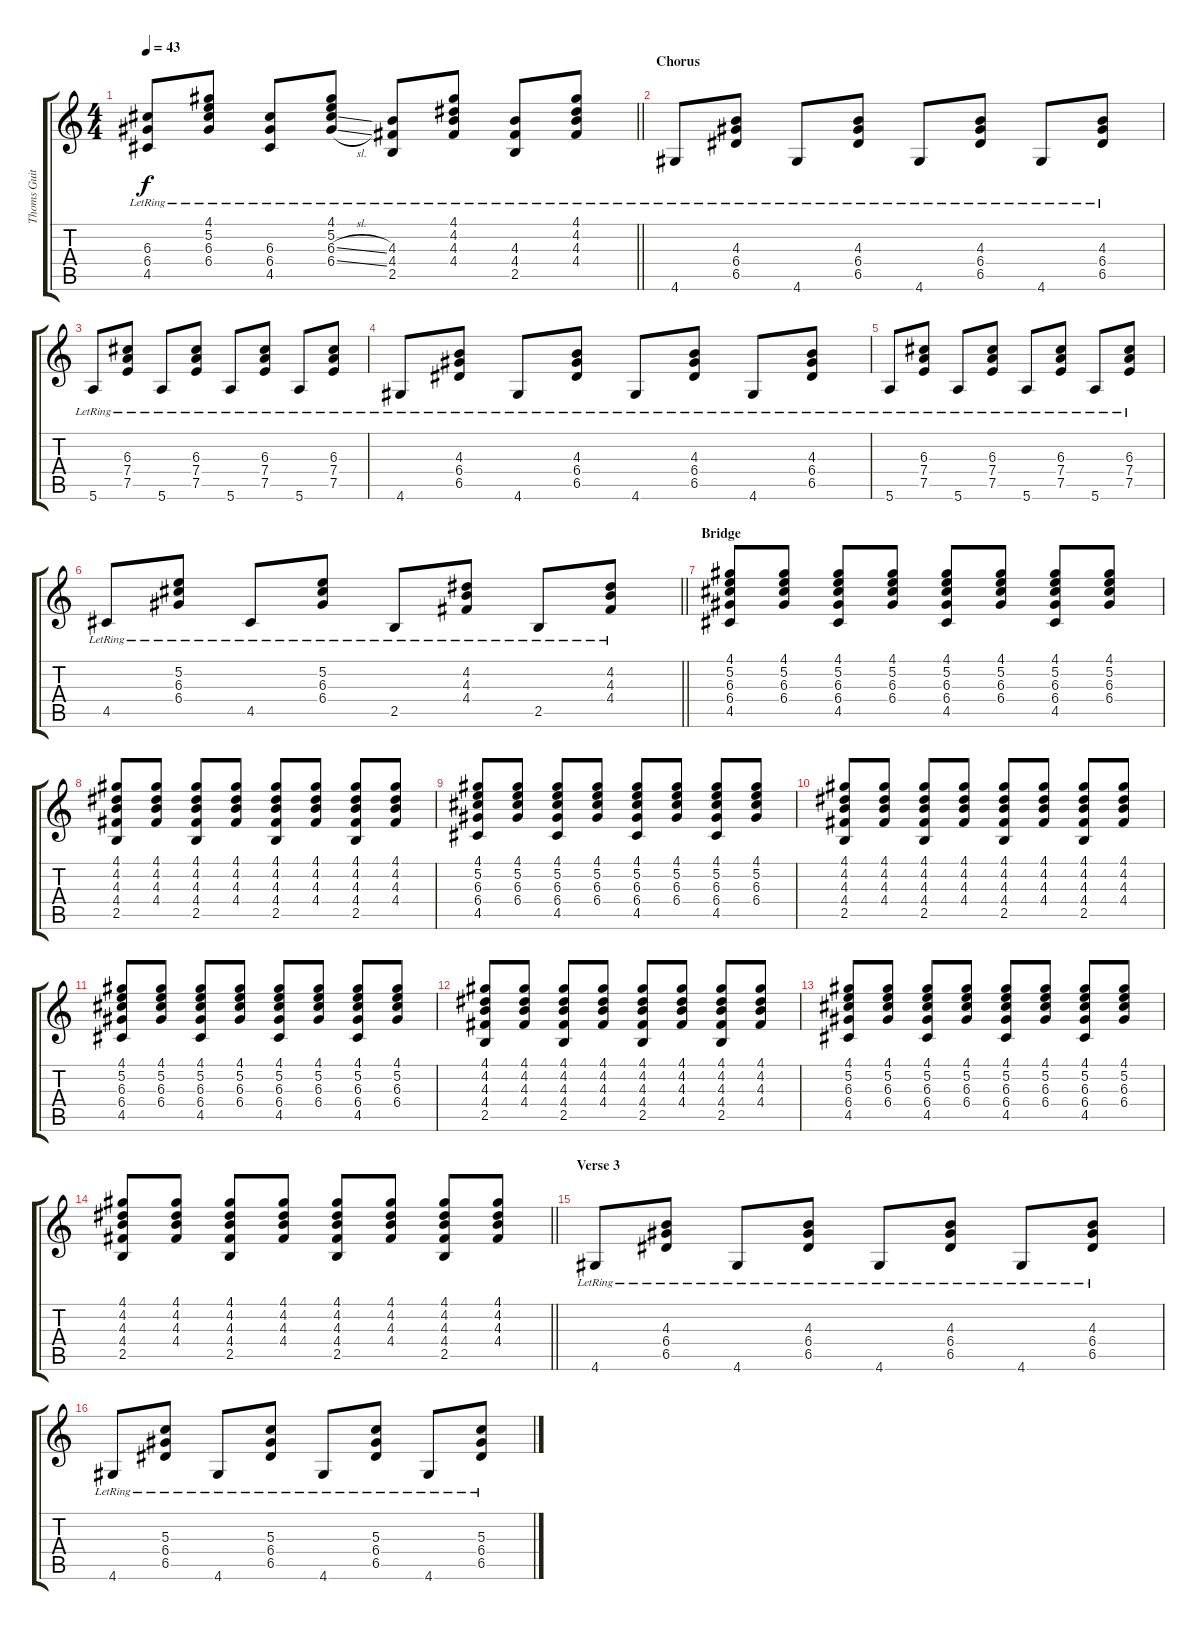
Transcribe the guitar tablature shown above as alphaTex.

\track ("Thoms Guitar" "Thoms Guit") {instrument acousticguitarsteel}
\staff {score tabs}
\tuning (E4 B3 G3 D3 A2 E2) {hide}
\ts (4 4)
\tempo 43
\clef g2
\barLineRight lightlight
\ks c
(6.3{lr} 6.4{lr} 4.5{lr}).8{dy f} (4.1{lr} 5.2{lr} 6.3{lr} 6.4{lr}).8 (6.3{lr} 6.4{lr} 4.5{lr}).8 (4.1{lr} 5.2{lr} 6.3{sl lr} 6.4{sl lr}).8 (4.3{lr} 4.4{lr} 2.5{lr}).8 (4.1{lr} 4.2{lr} 4.3{lr} 4.4{lr}).8 (4.3{lr} 4.4{lr} 2.5{lr}).8 (4.1{lr} 4.2{lr} 4.3{lr} 4.4{lr}).8 |
\section ("" "Chorus")
4.6{lr}.8 (4.3{lr} 6.4{lr} 6.5{lr}).8 4.6{lr}.8 (4.3{lr} 6.4{lr} 6.5{lr}).8 4.6{lr}.8 (4.3{lr} 6.4{lr} 6.5{lr}).8 4.6{lr}.8 (4.3{lr} 6.4{lr} 6.5{lr}).8 |
5.6{lr}.8 (6.3{lr} 7.4{lr} 7.5{lr}).8 5.6{lr}.8 (6.3{lr} 7.4{lr} 7.5{lr}).8 5.6{lr}.8 (6.3{lr} 7.4{lr} 7.5{lr}).8 5.6{lr}.8 (6.3{lr} 7.4{lr} 7.5{lr}).8 |
4.6{lr}.8 (4.3{lr} 6.4{lr} 6.5{lr}).8 4.6{lr}.8 (4.3{lr} 6.4{lr} 6.5{lr}).8 4.6{lr}.8 (4.3{lr} 6.4{lr} 6.5{lr}).8 4.6{lr}.8 (4.3{lr} 6.4{lr} 6.5{lr}).8 |
5.6{lr}.8 (6.3{lr} 7.4{lr} 7.5{lr}).8 5.6{lr}.8 (6.3{lr} 7.4{lr} 7.5{lr}).8 5.6{lr}.8 (6.3{lr} 7.4{lr} 7.5{lr}).8 5.6{lr}.8 (6.3{lr} 7.4{lr} 7.5{lr}).8 |
\barLineRight lightlight
4.5{lr}.8 (5.2{lr} 6.3{lr} 6.4{lr}).8 4.5{lr}.8 (5.2{lr} 6.3{lr} 6.4{lr}).8 2.5{lr}.8 (4.2{lr} 4.3{lr} 4.4{lr}).8 2.5{lr}.8 (4.2{lr} 4.3{lr} 4.4{lr}).8 |
\section ("" "Bridge")
(4.1 5.2 6.3 6.4 4.5).8 (4.1 5.2 6.3 6.4).8 (4.1 5.2 6.3 6.4 4.5).8 (4.1 5.2 6.3 6.4).8 (4.1 5.2 6.3 6.4 4.5).8 (4.1 5.2 6.3 6.4).8 (4.1 5.2 6.3 6.4 4.5).8 (4.1 5.2 6.3 6.4).8 |
(4.1 4.2 4.3 4.4 2.5).8 (4.1 4.2 4.3 4.4).8 (4.1 4.2 4.3 4.4 2.5).8 (4.1 4.2 4.3 4.4).8 (4.1 4.2 4.3 4.4 2.5).8 (4.1 4.2 4.3 4.4).8 (4.1 4.2 4.3 4.4 2.5).8 (4.1 4.2 4.3 4.4).8 |
(4.1 5.2 6.3 6.4 4.5).8 (4.1 5.2 6.3 6.4).8 (4.1 5.2 6.3 6.4 4.5).8 (4.1 5.2 6.3 6.4).8 (4.1 5.2 6.3 6.4 4.5).8 (4.1 5.2 6.3 6.4).8 (4.1 5.2 6.3 6.4 4.5).8 (4.1 5.2 6.3 6.4).8 |
(4.1 4.2 4.3 4.4 2.5).8 (4.1 4.2 4.3 4.4).8 (4.1 4.2 4.3 4.4 2.5).8 (4.1 4.2 4.3 4.4).8 (4.1 4.2 4.3 4.4 2.5).8 (4.1 4.2 4.3 4.4).8 (4.1 4.2 4.3 4.4 2.5).8 (4.1 4.2 4.3 4.4).8 |
(4.1 5.2 6.3 6.4 4.5).8 (4.1 5.2 6.3 6.4).8 (4.1 5.2 6.3 6.4 4.5).8 (4.1 5.2 6.3 6.4).8 (4.1 5.2 6.3 6.4 4.5).8 (4.1 5.2 6.3 6.4).8 (4.1 5.2 6.3 6.4 4.5).8 (4.1 5.2 6.3 6.4).8 |
(4.1 4.2 4.3 4.4 2.5).8 (4.1 4.2 4.3 4.4).8 (4.1 4.2 4.3 4.4 2.5).8 (4.1 4.2 4.3 4.4).8 (4.1 4.2 4.3 4.4 2.5).8 (4.1 4.2 4.3 4.4).8 (4.1 4.2 4.3 4.4 2.5).8 (4.1 4.2 4.3 4.4).8 |
(4.1 5.2 6.3 6.4 4.5).8 (4.1 5.2 6.3 6.4).8 (4.1 5.2 6.3 6.4 4.5).8 (4.1 5.2 6.3 6.4).8 (4.1 5.2 6.3 6.4 4.5).8 (4.1 5.2 6.3 6.4).8 (4.1 5.2 6.3 6.4 4.5).8 (4.1 5.2 6.3 6.4).8 |
\barLineRight lightlight
(4.1 4.2 4.3 4.4 2.5).8 (4.1 4.2 4.3 4.4).8 (4.1 4.2 4.3 4.4 2.5).8 (4.1 4.2 4.3 4.4).8 (4.1 4.2 4.3 4.4 2.5).8 (4.1 4.2 4.3 4.4).8 (4.1 4.2 4.3 4.4 2.5).8 (4.1 4.2 4.3 4.4).8 |
\section ("" "Verse 3")
4.6{lr}.8 (4.3{lr} 6.4{lr} 6.5{lr}).8 4.6{lr}.8 (4.3{lr} 6.4{lr} 6.5{lr}).8 4.6{lr}.8 (4.3{lr} 6.4{lr} 6.5{lr}).8 4.6{lr}.8 (4.3{lr} 6.4{lr} 6.5{lr}).8 |
4.6{lr}.8 (5.3{lr} 6.4{lr} 6.5{lr}).8 4.6{lr}.8 (5.3{lr} 6.4{lr} 6.5{lr}).8 4.6{lr}.8 (5.3{lr} 6.4{lr} 6.5{lr}).8 4.6{lr}.8 (5.3{lr} 6.4{lr} 6.5{lr}).8
